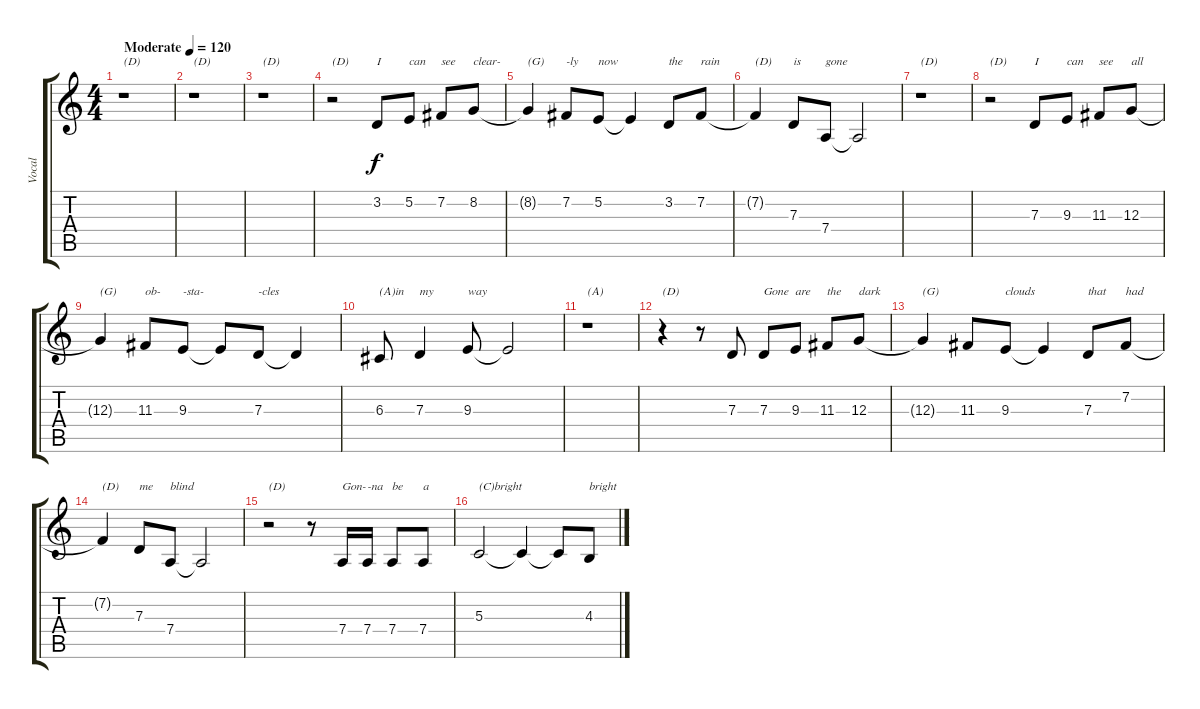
\track ("Vocal" "Vocal") {instrument oboe}
\staff {score tabs}
\tuning (E4 B3 G3 D3 A2 E2) {hide}
\ts (4 4)
\tempo (120 "Moderate")
\clef g2
\ks c
r.1{txt "(D)" dy f instrument oboe} |
r.1{txt "(D)"} |
r.1{txt "(D)"} |
r.2{txt "(D)"} 3.2.8{txt "I"} 5.2.8{txt "can"} 7.2.8{txt "see"} 8.2.8{txt "clear-"} |
8.2{t}.4{txt "(G)"} 7.2.8{txt "-ly"} 5.2.8{txt "now"} 5.2{t}.4 3.2.8{txt "the"} 7.2.8{txt "rain"} |
7.2{t}.4{txt "(D)"} 7.3.8{txt "is"} 7.4.8{txt "gone"} 7.4{t}.2 |
r.1{txt "(D)"} |
r.2{txt "(D)"} 7.3.8{txt "I"} 9.3.8{txt "can"} 11.3.8{txt "see"} 12.3.8{txt "all"} |
12.3{t}.4{txt "(G)"} 11.3.8{txt "ob-"} 9.3.8{txt "-sta-"} 9.3{t}.8 7.3.8{txt "-cles"} 7.3{t}.4 |
6.3.8{txt "(A)in"} 7.3.4{txt "my"} 9.3.8{txt "way"} 9.3{t}.2 |
r.1{txt "(A)"} |
r.4{txt "(D)"} r.8 7.3.8 7.3.8{txt "Gone"} 9.3.8{txt "are"} 11.3.8{txt "the"} 12.3.8{txt "dark"} |
12.3{t}.4{txt "(G)"} 11.3.8 9.3.8{txt "clouds"} 9.3{t}.4 7.3.8{txt "that"} 7.2.8{txt "had"} |
7.2{t}.4{txt "(D)"} 7.3.8{txt "me"} 7.4.8{txt "blind"} 7.4{t}.2 |
r.2{txt "(D)"} r.8 7.4.16{txt "Gon-"} 7.4.16{txt "-na"} 7.4.8{txt "be"} 7.4.8{txt "a"} |
5.3.2{txt "(C)bright"} 5.3{t}.4 5.3{t}.8 4.3.8{txt "bright"}
